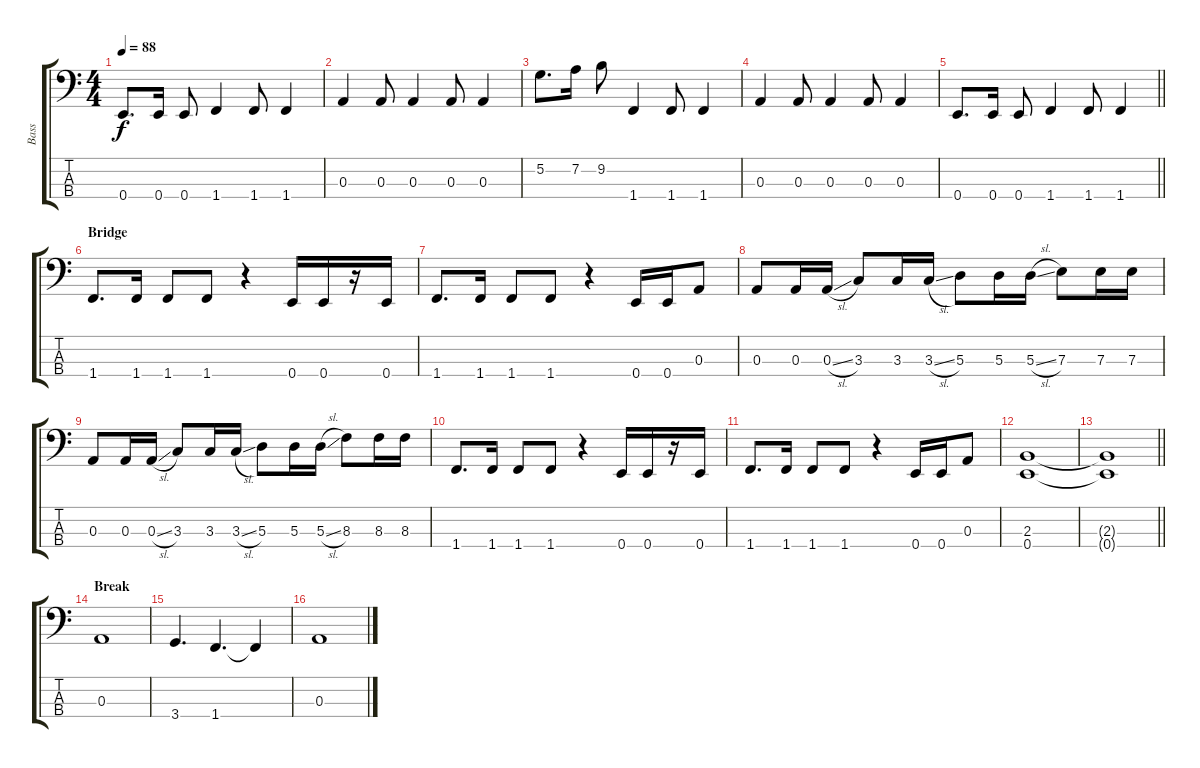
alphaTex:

\track ("Bass" "Bass") {instrument electricbassfinger}
\staff {score tabs}
\tuning (G2 D2 A1 E1) {hide}
\ts (4 4)
\tempo 88
\clef f4
\ks c
0.4.8{d dy f} 0.4.16 0.4.8 1.4.4 1.4.8 1.4.4 |
0.3.4 0.3.8 0.3.4 0.3.8 0.3.4 |
5.2.8{d} 7.2.16 9.2.8 1.4.4 1.4.8 1.4.4 |
0.3.4 0.3.8 0.3.4 0.3.8 0.3.4 |
\barLineRight lightlight
0.4.8{d} 0.4.16 0.4.8 1.4.4 1.4.8 1.4.4 |
\section ("" "Bridge")
1.4.8{d} 1.4.16 1.4.8 1.4.8 r.4 0.4.16 0.4.16 r.16 0.4.16 |
1.4.8{d} 1.4.16 1.4.8 1.4.8 r.4 0.4.16 0.4.16 0.3.8 |
0.3.8 0.3.16 0.3{sl}.16 3.3.8 3.3.16 3.3{sl}.16 5.3.8 5.3.16 5.3{sl}.16 7.3.8 7.3.16 7.3.16 |
0.3.8 0.3.16 0.3{sl}.16 3.3.8 3.3.16 3.3{sl}.16 5.3.8 5.3.16 5.3{sl}.16 8.3.8 8.3.16 8.3.16 |
1.4.8{d} 1.4.16 1.4.8 1.4.8 r.4 0.4.16 0.4.16 r.16 0.4.16 |
1.4.8{d} 1.4.16 1.4.8 1.4.8 r.4 0.4.16 0.4.16 0.3.8 |
(2.3 0.4).1 |
\barLineRight lightlight
(2.3{t} 0.4{t}).1 |
\section ("" "Break")
0.3.1{volume 10} |
3.4.4{d} 1.4.4{d} 1.4{t}.4 |
0.3.1
